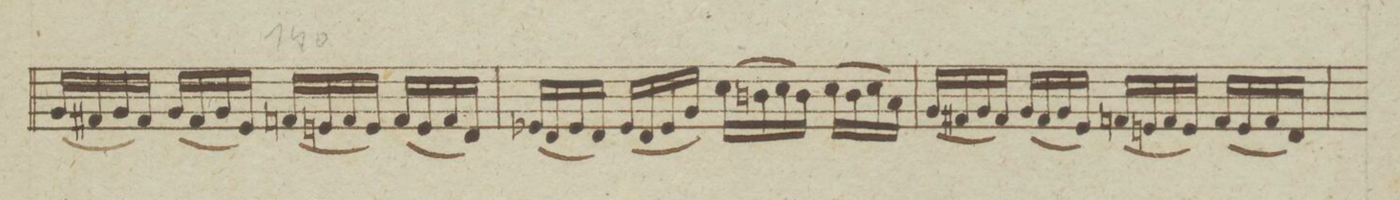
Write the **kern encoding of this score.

**kern	**dynam
*I"Violino Secondo.	*
*clefG2	*
*k[b-e-a-]	*
*met(c)	*
*M4/4	*
(16g/LL	.
16f#X/	.
16g/	.
16f#/JJ)	.
(16g/LL	.
16f#/	.
16g/	.
16e-/JJ)	.
(16fn/LL	.
16en/	.
16f/	.
16e/JJ)	.
(16f/LL	.
16e/	.
16f/	.
16d/JJ)	.
=137	=137
(16e-X/LL	.
16d/	.
16e-/	.
16d/JJ)	.
(16e-/LL	.
16d/	.
16e-/	.
16g/JJ)	.
(16cc\LL	.
16bn\	.
16cc\	.
16b\JJ)	.
(16cc\LL	.
16b\	.
16cc\	.
16a-\JJ)	.
=138	=138
(16g/LL	.
16f#X/	.
16g/	.
16f#/JJ)	.
(16g/LL	.
16f#/	.
16g/	.
16e-/JJ)	.
(16fn/LL	.
16en/	.
16f/	.
16e/JJ)	.
(16f/LL	.
16e/	.
16f/	.
16d/JJ)	.
=139	=139
*-	*-
